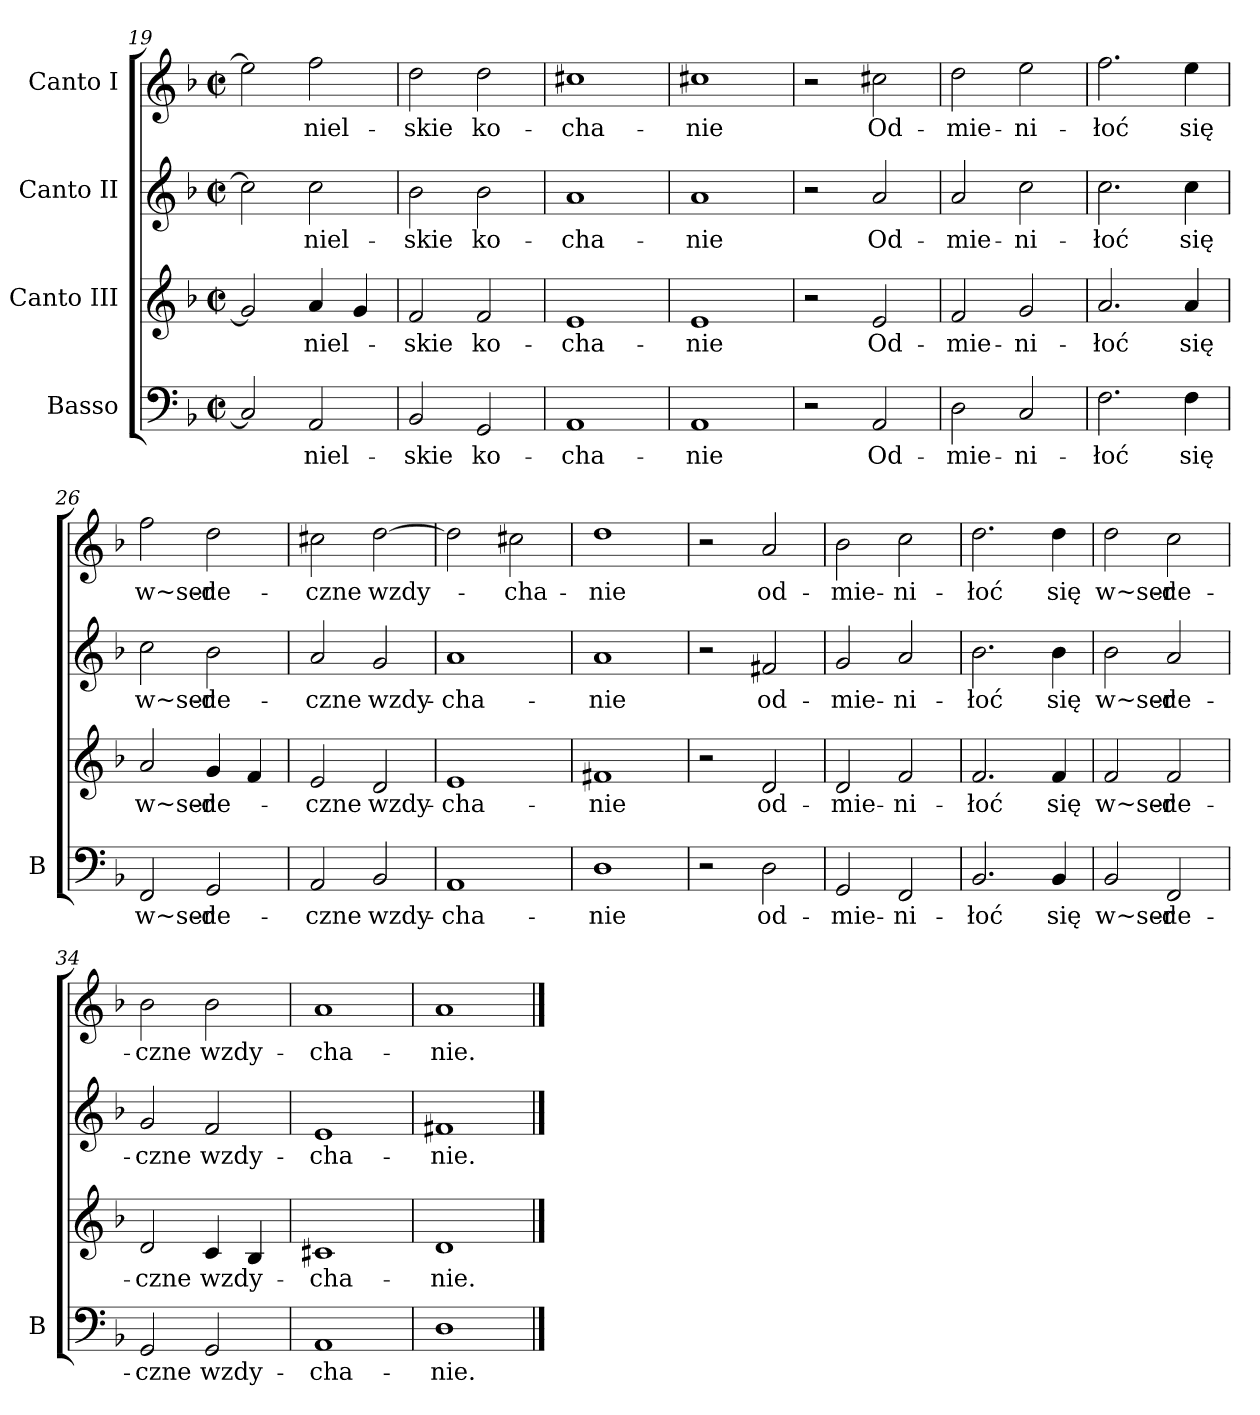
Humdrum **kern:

**kern	**text	**kern	**text	**kern	**text	**kern	**text
*part4	*part4	*part3	*part3	*part2	*part2	*part1	*part1
*staff4	*staff4	*staff3	*staff3	*staff2	*staff2	*staff1	*staff1
*I"Basso	*	*I"Canto III	*	*I"Canto II	*	*I"Canto I	*
*I'B	*	*	*	*	*	*	*
*clefF4	*	*clefG2	*	*clefG2	*	*clefG2	*
*k[b-]	*	*k[b-]	*	*k[b-]	*	*k[b-]	*
*M2/2	*	*M2/2	*	*M2/2	*	*M2/2	*
*met(c|)	*	*met(c|)	*	*met(c|)	*	*met(c|)	*
=19	=19	=19	=19	=19	=19	=19	=19
2C/]	.	2g/]	.	2cc\]	.	2ee\]	.
2AA/	-niel-	4a/	-niel-	2cc\	-niel-	2ff\	-niel-
.	.	4g/	.	.	.	.	.
=20	=20	=20	=20	=20	=20	=20	=20
2BB-/	-skie	2f/	-skie	2b-\	-skie	2dd\	-skie
2GG/	ko-	2f/	ko-	2b-\	ko-	2dd\	ko-
=21	=21	=21	=21	=21	=21	=21	=21
1AA	-cha-	1e	-cha-	1a	-cha-	1cc#X	-cha-
=22	=22	=22	=22	=22	=22	=22	=22
1AA	-nie	1e	-nie	1a	-nie	1cc#X	-nie
=23	=23	=23	=23	=23	=23	=23	=23
2r	.	2r	.	2r	.	2r	.
2AA/	Od-	2e/	Od-	2a/	Od-	2cc#X\	Od-
=24	=24	=24	=24	=24	=24	=24	=24
2D\	-mie-	2f/	-mie-	2a/	-mie-	2dd\	-mie-
2C/	-ni-	2g/	-ni-	2cc\	-ni-	2ee\	-ni-
=25	=25	=25	=25	=25	=25	=25	=25
2.F\	-łoć	2.a/	-łoć	2.cc\	-łoć	2.ff\	-łoć
4F\	się	4a/	się	4cc\	się	4ee\	się
=26	=26	=26	=26	=26	=26	=26	=26
2FF/	w~ser-	2a/	w~ser-	2cc\	w~ser-	2ff\	w~ser-
2GG/	-de-	4g/	-de-	2b-\	-de-	2dd\	-de-
.	.	4f/	.	.	.	.	.
=27	=27	=27	=27	=27	=27	=27	=27
2AA/	-czne	2e/	-czne	2a/	-czne	2cc#X\	-czne
2BB-/	wzdy-	2d/	wzdy-	2g/	wzdy-	[2dd\	wzdy-
=28	=28	=28	=28	=28	=28	=28	=28
1AA	-cha-	1e	-cha-	1a	-cha-	2dd\]	.
.	.	.	.	.	.	2cc#X\	-cha-
=29	=29	=29	=29	=29	=29	=29	=29
1D	-nie	1f#X	-nie	1a	-nie	1dd	-nie
=30	=30	=30	=30	=30	=30	=30	=30
2r	.	2r	.	2r	.	2r	.
2D\	od-	2d/	od-	2f#X/	od-	2a/	od-
=31	=31	=31	=31	=31	=31	=31	=31
2GG/	-mie-	2d/	-mie-	2g/	-mie-	2b-\	-mie-
2FF/	-ni-	2f/	-ni-	2a/	-ni-	2cc\	-ni-
=32	=32	=32	=32	=32	=32	=32	=32
2.BB-/	-łoć	2.f/	-łoć	2.b-\	-łoć	2.dd\	-łoć
4BB-/	się	4f/	się	4b-\	się	4dd\	się
=33	=33	=33	=33	=33	=33	=33	=33
2BB-/	w~ser-	2f/	w~ser-	2b-\	w~ser-	2dd\	w~ser-
2FF/	-de-	2f/	-de-	2a/	-de-	2cc\	-de-
=34	=34	=34	=34	=34	=34	=34	=34
2GG/	-czne	2d/	-czne	2g/	-czne	2b-\	-czne
2GG/	wzdy-	4c/	wzdy-	2f/	wzdy-	2b-\	wzdy-
.	.	4B-/	.	.	.	.	.
=35	=35	=35	=35	=35	=35	=35	=35
1AA	-cha-	1c#X	-cha-	1e	-cha-	1a	-cha-
=36	=36	=36	=36	=36	=36	=36	=36
1D	-nie.	1d	-nie.	1f#X	-nie.	1a	-nie.
==	==	==	==	==	==	==	==
*-	*-	*-	*-	*-	*-	*-	*-
